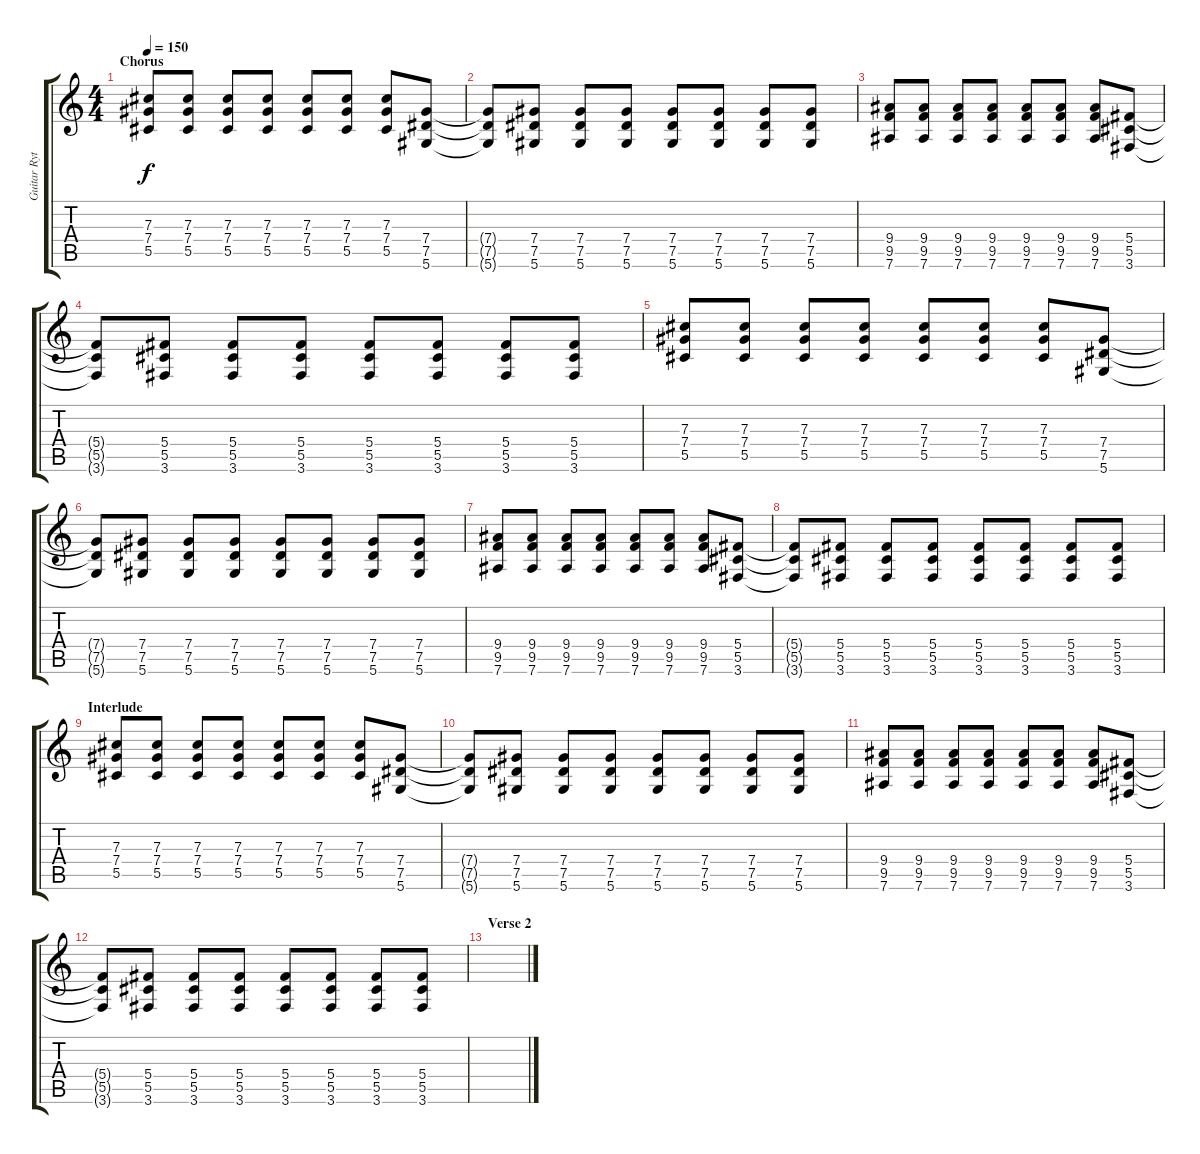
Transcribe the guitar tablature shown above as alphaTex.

\track ("Guitar Ryt" "Guitar Ryt") {instrument distortionguitar}
\staff {score tabs}
\tuning (Eb4 Bb3 Gb3 Db3 Ab2 Eb2) {hide}
\ts (4 4)
\section ("" "Chorus")
\tempo 150
\clef g2
\ks c
(7.3 7.4 5.5).8{dy f} (7.3 7.4 5.5).8 (7.3 7.4 5.5).8 (7.3 7.4 5.5).8 (7.3 7.4 5.5).8 (7.3 7.4 5.5).8 (7.3 7.4 5.5).8 (7.4 7.5 5.6).8 |
(7.4{t} 7.5{t} 5.6{t}).8 (7.4 7.5 5.6).8 (7.4 7.5 5.6).8 (7.4 7.5 5.6).8 (7.4 7.5 5.6).8 (7.4 7.5 5.6).8 (7.4 7.5 5.6).8 (7.4 7.5 5.6).8 |
(9.4 9.5 7.6).8 (9.4 9.5 7.6).8 (9.4 9.5 7.6).8 (9.4 9.5 7.6).8 (9.4 9.5 7.6).8 (9.4 9.5 7.6).8 (9.4 9.5 7.6).8 (5.4 5.5 3.6).8 |
(5.4{t} 5.5{t} 3.6{t}).8 (5.4 5.5 3.6).8 (5.4 5.5 3.6).8 (5.4 5.5 3.6).8 (5.4 5.5 3.6).8 (5.4 5.5 3.6).8 (5.4 5.5 3.6).8 (5.4 5.5 3.6).8 |
(7.3 7.4 5.5).8 (7.3 7.4 5.5).8 (7.3 7.4 5.5).8 (7.3 7.4 5.5).8 (7.3 7.4 5.5).8 (7.3 7.4 5.5).8 (7.3 7.4 5.5).8 (7.4 7.5 5.6).8 |
(7.4{t} 7.5{t} 5.6{t}).8 (7.4 7.5 5.6).8 (7.4 7.5 5.6).8 (7.4 7.5 5.6).8 (7.4 7.5 5.6).8 (7.4 7.5 5.6).8 (7.4 7.5 5.6).8 (7.4 7.5 5.6).8 |
(9.4 9.5 7.6).8 (9.4 9.5 7.6).8 (9.4 9.5 7.6).8 (9.4 9.5 7.6).8 (9.4 9.5 7.6).8 (9.4 9.5 7.6).8 (9.4 9.5 7.6).8 (5.4 5.5 3.6).8 |
(5.4{t} 5.5{t} 3.6{t}).8 (5.4 5.5 3.6).8 (5.4 5.5 3.6).8 (5.4 5.5 3.6).8 (5.4 5.5 3.6).8 (5.4 5.5 3.6).8 (5.4 5.5 3.6).8 (5.4 5.5 3.6).8 |
\section ("" "Interlude")
(7.3 7.4 5.5).8 (7.3 7.4 5.5).8 (7.3 7.4 5.5).8 (7.3 7.4 5.5).8 (7.3 7.4 5.5).8 (7.3 7.4 5.5).8 (7.3 7.4 5.5).8 (7.4 7.5 5.6).8 |
(7.4{t} 7.5{t} 5.6{t}).8 (7.4 7.5 5.6).8 (7.4 7.5 5.6).8 (7.4 7.5 5.6).8 (7.4 7.5 5.6).8 (7.4 7.5 5.6).8 (7.4 7.5 5.6).8 (7.4 7.5 5.6).8 |
(9.4 9.5 7.6).8 (9.4 9.5 7.6).8 (9.4 9.5 7.6).8 (9.4 9.5 7.6).8 (9.4 9.5 7.6).8 (9.4 9.5 7.6).8 (9.4 9.5 7.6).8 (5.4 5.5 3.6).8 |
(5.4{t} 5.5{t} 3.6{t}).8 (5.4 5.5 3.6).8 (5.4 5.5 3.6).8 (5.4 5.5 3.6).8 (5.4 5.5 3.6).8 (5.4 5.5 3.6).8 (5.4 5.5 3.6).8 (5.4 5.5 3.6).8 |
\section ("" "Verse 2")
